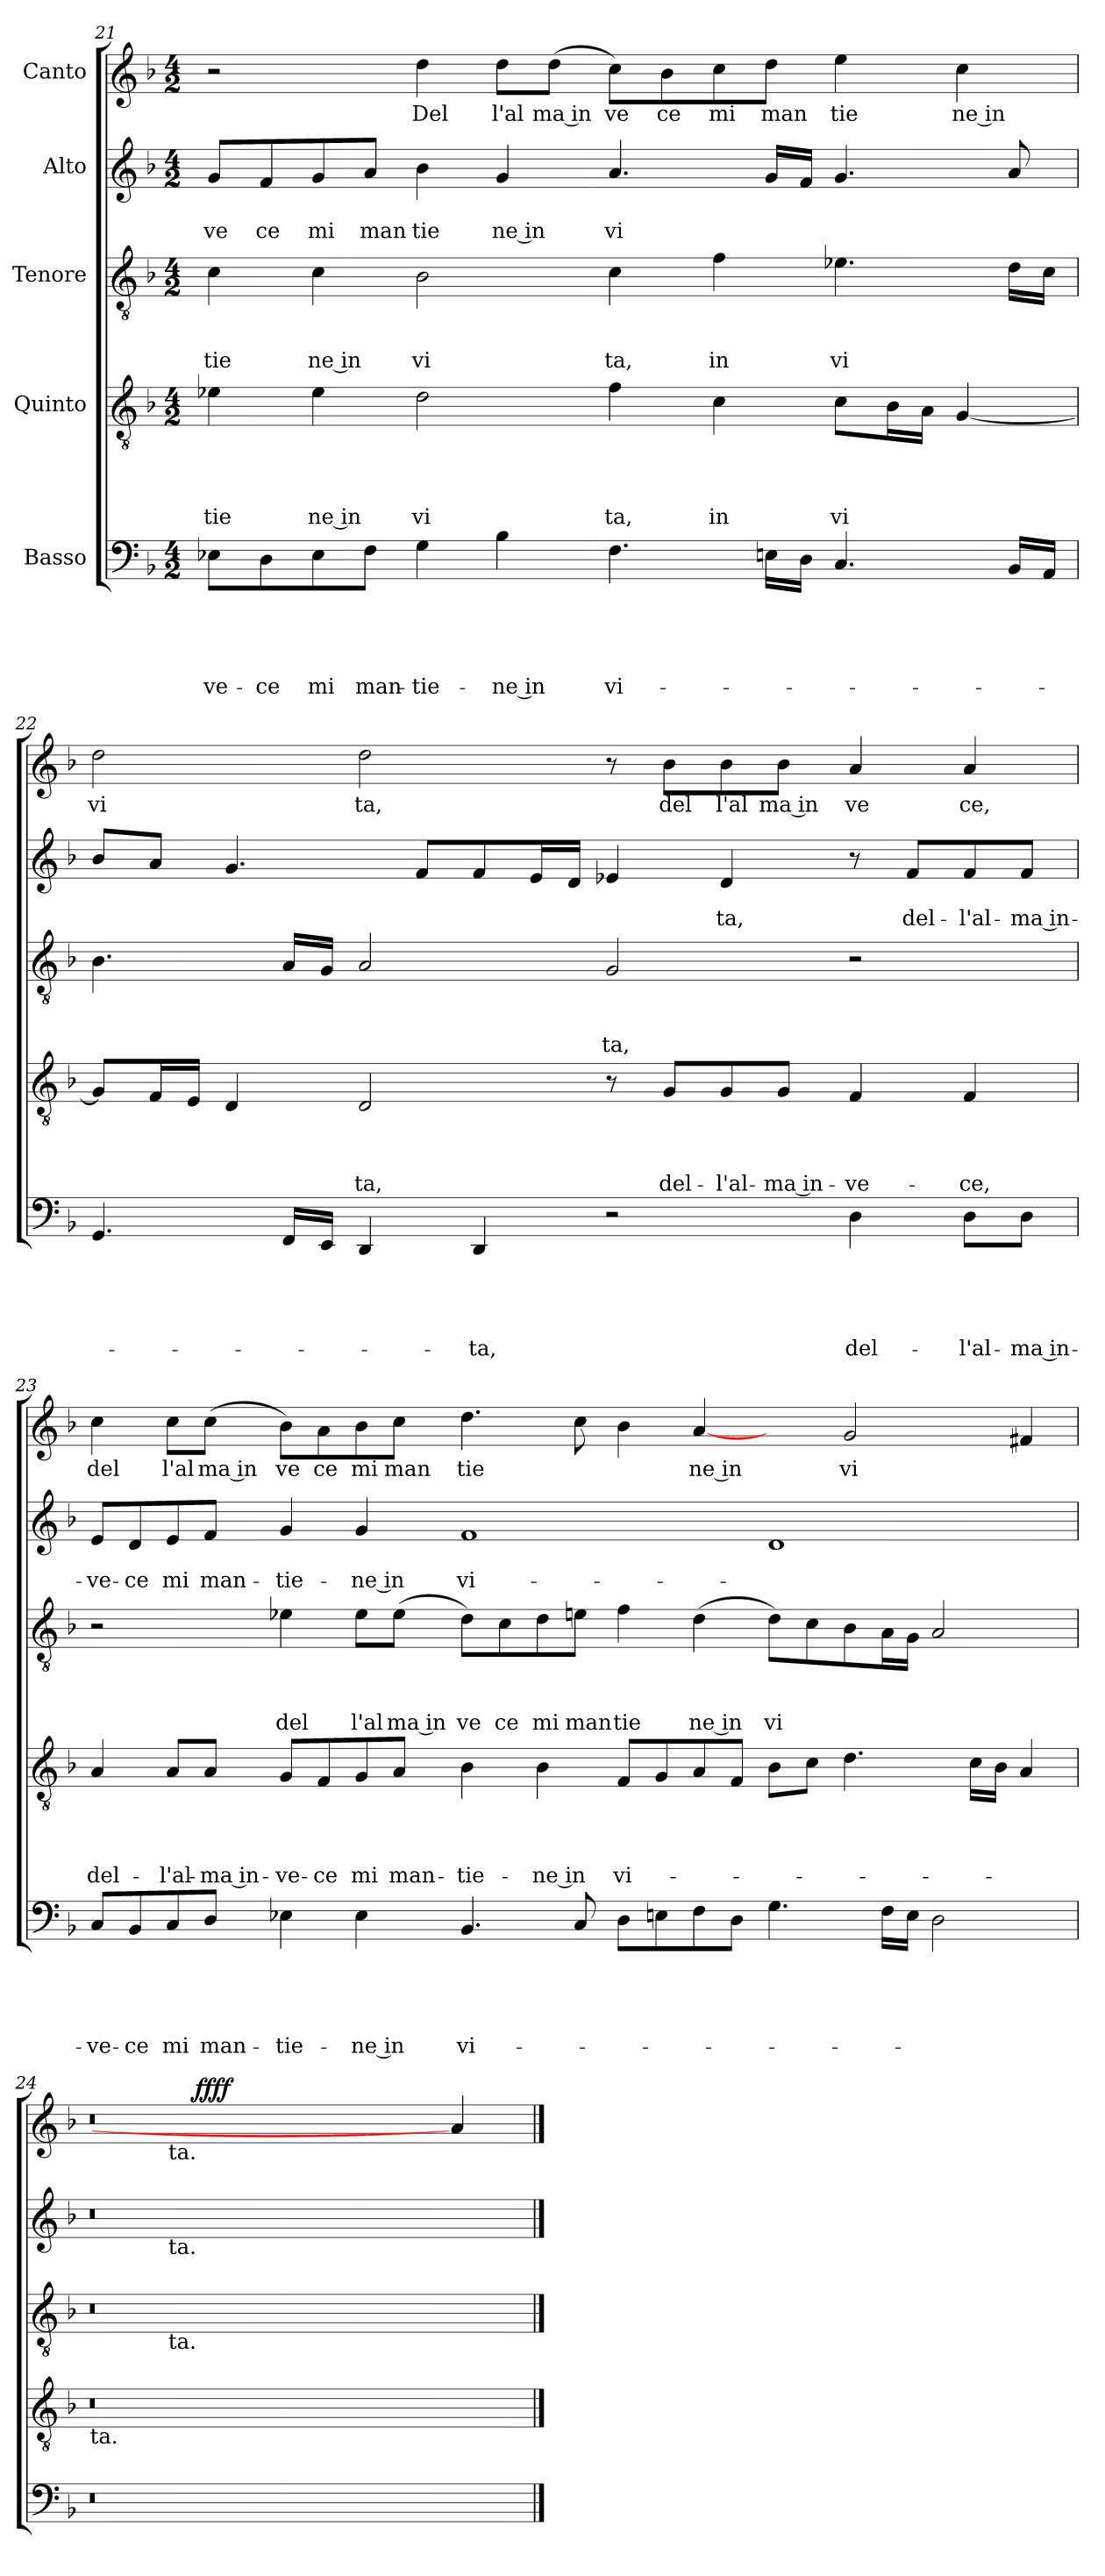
**kern	**text	**text	**text	**text	**text	**kern	**text	**text	**text	**text	**kern	**text	**text	**text	**kern	**text	**text	**kern	**text	**dynam
*part5	*part5	*part5	*part5	*part5	*part5	*part4	*part4	*part4	*part4	*part4	*part3	*part3	*part3	*part3	*part2	*part2	*part2	*part1	*part1	*part1
*staff5	*staff5	*staff5	*staff5	*staff5	*staff5	*staff4	*staff4	*staff4	*staff4	*staff4	*staff3	*staff3	*staff3	*staff3	*staff2	*staff2	*staff2	*staff1	*staff1	*staff1
*I"Basso	*	*	*	*	*	*I"Quinto	*	*	*	*	*I"Tenore	*	*	*	*I"Alto	*	*	*I"Canto	*	*
*clefF4	*	*	*	*	*	*clefGv2	*	*	*	*	*clefGv2	*	*	*	*clefG2	*	*	*clefG2	*	*
*k[b-]	*	*	*	*	*	*k[b-]	*	*	*	*	*k[b-]	*	*	*	*k[b-]	*	*	*k[b-]	*	*
*F:	*	*	*	*	*	*F:	*	*	*	*	*F:	*	*	*	*F:	*	*	*F:	*	*
*M4/2	*	*	*	*	*	*M4/2	*	*	*	*	*M4/2	*	*	*	*M4/2	*	*	*M4/2	*	*
=21	=21	=21	=21	=21	=21	=21	=21	=21	=21	=21	=21	=21	=21	=21	=21	=21	=21	=21	=21	=21
!	!	!	!	!	!LO:LY:b	!	!	!	!	!LO:LY:b	!	!	!	!LO:LY:b	!	!	!LO:LY:b	!	!	!
8E-X\L	.	.	.	.	-ve-	4e-X\	.	.	.	tie	4c\	.	.	tie	8g/L	.	ve	2r	.	.
!	!	!	!	!	!LO:LY:b	!	!	!	!	!	!	!	!	!	!	!	!LO:LY:b	!	!	!
8D\	.	.	.	.	-ce	.	.	.	.	.	.	.	.	.	8f/	.	ce	.	.	.
!	!	!	!	!	!LO:LY:b	!	!	!	!	!LO:LY:b:rj	!	!	!	!LO:LY:b:rj	!	!	!LO:LY:b	!	!	!
8E-\	.	.	.	.	mi	4e-\	.	.	.	ne in	4c\	.	.	ne in	8g/	.	mi	.	.	.
!	!	!	!	!	!LO:LY:b	!	!	!	!	!	!	!	!	!	!	!	!LO:LY:b	!	!	!
8F\J	.	.	.	.	man-	.	.	.	.	.	.	.	.	.	8a/J	.	man	.	.	.
!	!	!	!	!	!LO:LY:b	!	!	!	!	!LO:LY:b	!	!	!	!LO:LY:b	!	!	!LO:LY:b	!	!LO:LY:b	!
4G\	.	.	.	.	-tie-	2d\	.	.	.	vi	2B-\	.	.	vi	4b-\	.	tie	4dd\	Del	.
!	!	!	!	!	!LO:LY:b:rj	!	!	!	!	!	!	!	!	!	!	!	!LO:LY:b:rj	!	!LO:LY:b	!
4B-\	.	.	.	.	-ne in	.	.	.	.	.	.	.	.	.	4g/	.	ne in	8dd\L	l'al	.
!	!	!	!	!	!	!	!	!	!	!	!	!	!	!	!	!	!	!	!LO:LY:b:rj	!
.	.	.	.	.	.	.	.	.	.	.	.	.	.	.	.	.	.	(<8dd\J	ma in	.
!	!	!	!	!	!LO:LY:b	!	!	!	!	!LO:LY:b	!	!	!	!LO:LY:b	!	!	!LO:LY:b	!	!LO:LY:b	!
4.F\	.	.	.	.	vi-	4f\	.	.	.	ta,	4c\	.	.	ta,	4.a/	.	vi	8cc\L)	ve	.
!	!	!	!	!	!	!	!	!	!	!	!	!	!	!	!	!	!	!	!LO:LY:b	!
.	.	.	.	.	.	.	.	.	.	.	.	.	.	.	.	.	.	8b-\	ce	.
!	!	!	!	!	!	!	!	!	!	!LO:LY:b	!	!	!	!LO:LY:b	!	!	!	!	!LO:LY:b	!
.	.	.	.	.	.	4c\	.	.	.	in	4f\	.	.	in	.	.	.	8cc\	mi	.
!	!	!	!	!	!	!	!	!	!	!	!	!	!	!	!	!	!	!	!LO:LY:b	!
16En\LL	.	.	.	.	.	.	.	.	.	.	.	.	.	.	16g/LL	.	.	8dd\J	man	.
16D\JJ	.	.	.	.	.	.	.	.	.	.	.	.	.	.	16f/JJ	.	.	.	.	.
!	!	!	!	!	!	!	!	!	!	!LO:LY:b	!	!	!	!LO:LY:b	!	!	!	!	!LO:LY:b	!
4.C/	.	.	.	.	.	8c\L	.	.	.	vi	4.e-X\	.	.	vi	4.g/	.	.	4ee\	tie	.
.	.	.	.	.	.	16B-\L	.	.	.	.	.	.	.	.	.	.	.	.	.	.
.	.	.	.	.	.	16A\JJ	.	.	.	.	.	.	.	.	.	.	.	.	.	.
!	!	!	!	!	!	!	!	!	!	!	!	!	!	!	!	!	!	!	!LO:LY:b:rj	!
.	.	.	.	.	.	[>4G/	.	.	.	.	.	.	.	.	.	.	.	4cc\	ne in	.
16BB-/LL	.	.	.	.	.	.	.	.	.	.	16d\LL	.	.	.	8a/	.	.	.	.	.
16AA/JJ	.	.	.	.	.	.	.	.	.	.	16c\JJ	.	.	.	.	.	.	.	.	.
!!LO:PB:g=z
=22	=22	=22	=22	=22	=22	=22	=22	=22	=22	=22	=22	=22	=22	=22	=22	=22	=22	=22	=22	=22
!	!	!	!	!	!	!	!	!	!	!	!	!	!	!	!	!	!	!	!LO:LY:b	!
4.GG/	.	.	.	.	.	8G/L]	.	.	.	.	4.B-\	.	.	.	8b-/L	.	.	2dd\	vi	.
.	.	.	.	.	.	16F/L	.	.	.	.	.	.	.	.	8a/J	.	.	.	.	.
.	.	.	.	.	.	16E/JJ	.	.	.	.	.	.	.	.	.	.	.	.	.	.
.	.	.	.	.	.	4D/	.	.	.	.	.	.	.	.	4.g/	.	.	.	.	.
16FF/LL	.	.	.	.	.	.	.	.	.	.	16A/LL	.	.	.	.	.	.	.	.	.
16EE/JJ	.	.	.	.	.	.	.	.	.	.	16G/JJ	.	.	.	.	.	.	.	.	.
!	!	!	!	!	!	!	!	!	!	!LO:LY:b	!	!	!	!	!	!	!	!	!LO:LY:b	!
4DD/	.	.	.	.	.	2D/	.	.	.	ta,	2A/	.	.	.	.	.	.	2dd\	ta,	.
.	.	.	.	.	.	.	.	.	.	.	.	.	.	.	8f/L	.	.	.	.	.
!	!	!	!	!	!LO:LY:b	!	!	!	!	!	!	!	!	!	!	!	!	!	!	!
4DD/	.	.	.	.	-ta,	.	.	.	.	.	.	.	.	.	8f/	.	.	.	.	.
.	.	.	.	.	.	.	.	.	.	.	.	.	.	.	16e/L	.	.	.	.	.
.	.	.	.	.	.	.	.	.	.	.	.	.	.	.	16d/JJ	.	.	.	.	.
!	!	!	!	!	!	!	!	!	!	!	!	!	!	!LO:LY:b	!	!	!	!	!	!
2r	.	.	.	.	.	8r	.	.	.	.	2G/	.	.	ta,	4e-X/	.	.	8r	.	.
!	!	!	!	!	!	!	!	!	!	!LO:LY:b	!	!	!	!	!	!	!	!	!LO:LY:b	!
.	.	.	.	.	.	8G/L	.	.	.	del-	.	.	.	.	.	.	.	8b-\L	del	.
!	!	!	!	!	!	!	!	!	!	!LO:LY:b	!	!	!	!	!	!	!LO:LY:b	!	!LO:LY:b	!
.	.	.	.	.	.	8G/	.	.	.	-l'al-	.	.	.	.	4d/	.	ta,	8b-\	l'al	.
!	!	!	!	!	!	!	!	!	!	!LO:LY:b:rj	!	!	!	!	!	!	!	!	!LO:LY:b:rj	!
.	.	.	.	.	.	8G/J	.	.	.	-ma in-	.	.	.	.	.	.	.	8b-\J	ma in	.
!	!	!	!	!	!LO:LY:b	!	!	!	!	!LO:LY:b	!	!	!	!	!	!	!	!	!LO:LY:b	!
4D\	.	.	.	.	del-	4F/	.	.	.	-ve-	2r	.	.	.	8r	.	.	4a/	ve	.
!	!	!	!	!	!	!	!	!	!	!	!	!	!	!	!	!	!LO:LY:b	!	!	!
.	.	.	.	.	.	.	.	.	.	.	.	.	.	.	8f/L	.	del-	.	.	.
!	!	!	!	!	!LO:LY:b	!	!	!	!	!LO:LY:b	!	!	!	!	!	!	!LO:LY:b	!	!LO:LY:b	!
8D\L	.	.	.	.	-l'al-	4F/	.	.	.	-ce,	.	.	.	.	8f/	.	-l'al-	4a/	ce,	.
!	!	!	!	!	!LO:LY:b:rj	!	!	!	!	!	!	!	!	!	!	!	!LO:LY:b:rj	!	!	!
8D\J	.	.	.	.	-ma in-	.	.	.	.	.	.	.	.	.	8f/J	.	-ma in-	.	.	.
=23	=23	=23	=23	=23	=23	=23	=23	=23	=23	=23	=23	=23	=23	=23	=23	=23	=23	=23	=23	=23
!	!	!	!	!	!LO:LY:b	!	!	!	!	!LO:LY:b	!	!	!	!	!	!	!LO:LY:b	!	!LO:LY:b	!
8C/L	.	.	.	.	-ve-	4A/	.	.	.	del-	2r	.	.	.	8e/L	.	-ve-	4cc>\	del	.
!	!	!	!	!	!LO:LY:b	!	!	!	!	!	!	!	!	!	!	!	!LO:LY:b	!	!	!
8BB-/	.	.	.	.	-ce	.	.	.	.	.	.	.	.	.	8d/	.	-ce	.	.	.
!	!	!	!	!	!LO:LY:b	!	!	!	!	!LO:LY:b	!	!	!	!	!	!	!LO:LY:b	!	!LO:LY:b	!
8C/	.	.	.	.	mi	8A/L	.	.	.	-l'al-	.	.	.	.	8e/	.	mi	8cc\L	l'al	.
!	!	!	!	!	!LO:LY:b	!	!	!	!	!LO:LY:b:rj	!	!	!	!	!	!	!LO:LY:b	!	!LO:LY:b:rj	!
8D/J	.	.	.	.	man-	8A/J	.	.	.	-ma in-	.	.	.	.	8f/J	.	man-	(<8cc\J	ma in	.
!	!	!	!	!	!LO:LY:b	!	!	!	!	!LO:LY:b	!	!	!	!LO:LY:b	!	!	!LO:LY:b	!	!LO:LY:b	!
4E-X\	.	.	.	.	-tie-	8G/L	.	.	.	-ve-	4e-X\	.	.	del	4g/	.	-tie-	8b-\L)	ve	.
!	!	!	!	!	!	!	!	!	!	!LO:LY:b	!	!	!	!	!	!	!	!	!LO:LY:b	!
.	.	.	.	.	.	8F/	.	.	.	-ce	.	.	.	.	.	.	.	8a\	ce	.
!	!	!	!	!	!LO:LY:b:rj	!	!	!	!	!LO:LY:b	!	!	!	!LO:LY:b	!	!	!LO:LY:b:rj	!	!LO:LY:b	!
4E-\	.	.	.	.	-ne in	8G/	.	.	.	mi	8e-\L	.	.	l'al	4g/	.	-ne in	8b-\	mi	.
!	!	!	!	!	!	!	!	!	!	!LO:LY:b	!	!	!	!LO:LY:b:rj	!	!	!	!	!LO:LY:b	!
.	.	.	.	.	.	8A/J	.	.	.	man-	(<8e-\J	.	.	ma in	.	.	.	8cc\J	man	.
!	!	!	!	!	!LO:LY:b	!	!	!	!	!LO:LY:b	!	!	!	!LO:LY:b	!	!	!LO:LY:b	!	!LO:LY:b	!
4.BB-/	.	.	.	.	vi-	4B-\	.	.	.	-tie-	8d\L)	.	.	ve	1f	.	vi-	4.dd\	tie	.
!	!	!	!	!	!	!	!	!	!	!	!	!	!	!LO:LY:b	!	!	!	!	!	!
.	.	.	.	.	.	.	.	.	.	.	8c\	.	.	ce	.	.	.	.	.	.
!	!	!	!	!	!	!	!	!	!	!LO:LY:b:rj	!	!	!	!LO:LY:b	!	!	!	!	!	!
.	.	.	.	.	.	4B-\	.	.	.	-ne in	8d\	.	.	mi	.	.	.	.	.	.
!	!	!	!	!	!	!	!	!	!	!	!	!	!	!LO:LY:b	!	!	!	!	!	!
8C/	.	.	.	.	.	.	.	.	.	.	8en\J	.	.	man	.	.	.	8cc\	.	.
!	!	!	!	!	!	!	!	!	!	!LO:LY:b	!	!	!	!LO:LY:b	!	!	!	!	!	!
8D\L	.	.	.	.	.	8F/L	.	.	.	vi-	4f\	.	.	tie	.	.	.	4b-\	.	.
8En\	.	.	.	.	.	8G/	.	.	.	.	.	.	.	.	.	.	.	.	.	.
!	!	!	!	!	!	!	!	!	!	!	!	!	!	!LO:LY:b:rj	!	!	!	!	!LO:LY:b:rj	!
8F\	.	.	.	.	.	8A/	.	.	.	.	(<4d\	.	.	ne in	.	.	.	[4a/	ne in	.
8D\J	.	.	.	.	.	8F/J	.	.	.	.	.	.	.	.	.	.	.	.	.	.
!	!	!	!	!	!	!	!	!	!	!	!	!	!	!LO:LY:b	!	!	!	!	!	!
4.G\	.	.	.	.	.	8B-\L	.	.	.	.	8d\L)	.	.	vi	1d	.	.	4ryy	.	.
.	.	.	.	.	.	8c\J	.	.	.	.	8c\	.	.	.	.	.	.	.	.	.
!	!	!	!	!	!	!	!	!	!	!	!	!	!	!	!	!	!	!	!LO:LY:b	!
.	.	.	.	.	.	4.d\	.	.	.	.	8B-\	.	.	.	.	.	.	2g/	vi	.
16F\LL	.	.	.	.	.	.	.	.	.	.	16A\L	.	.	.	.	.	.	.	.	.
16E\JJ	.	.	.	.	.	.	.	.	.	.	16G\JJ	.	.	.	.	.	.	.	.	.
2D\	.	.	.	.	.	.	.	.	.	.	2A/	.	.	.	.	.	.	.	.	.
.	.	.	.	.	.	16c\LL	.	.	.	.	.	.	.	.	.	.	.	.	.	.
.	.	.	.	.	.	16B-\JJ	.	.	.	.	.	.	.	.	.	.	.	.	.	.
.	.	.	.	.	.	4A/	.	.	.	.	.	.	.	.	.	.	.	4f#X/	.	.
=24	=24	=24	=24	=24	=24	=24	=24	=24	=24	=24	=24	=24	=24	=24	=24	=24	=24	=24	=24	=24
*	*	*	*	*	*	*	*	*	*	*	*	*	*	*	*	*	*	*^	*	*
!	!	!	!	!	!	!LO:TX:b:t=ta.	!	!	!	!	!	!	!	!	!	!	!	!	!	!	!
*	*	*	*	*	*	*	*	*	*	*	*^	*	*	*	*^	*	*	*	*^	*	*
0r	.	.	.	.	.	0r	.	.	.	.	0r	4ryy	.	.	.	0r	4ryy	.	.	0r	4..ryy	4ryy	.	.
.	.	.	.	.	.	.	.	.	.	.	.	16.ryy	.	.	.	.	16.ryy	.	.	.	.	16.ryy	.	.
!	!	!	!	!	!	!	!	!	!	!	!	!	!	!	!	!	!	!	!	!	!	!LO:TX:b:t=ta.	!	!
!	!	!	!	!	!	!	!	!	!	!	!	!	!	!	!	!	!LO:TX:b:t=ta.	!	!	!	!	!	!	!
!	!	!	!	!	!	!	!	!	!	!	!	!LO:TX:b:t=ta.	!	!	!	!	!	!	!	!	!	!	!	!
.	.	.	.	.	.	.	.	.	.	.	.	1ryy	.	.	.	.	1ryy	.	.	.	.	1ryy	.	.
!	!	!	!	!	!	!	!	!	!	!	!	!	!	!	!	!	!	!	!	!	!	!	!	!LO:DY:b
.	.	.	.	.	.	.	.	.	.	.	.	.	.	.	.	.	.	.	.	.	1ryy	.	.	ffff
.	.	.	.	.	.	.	.	.	.	.	.	2ryy	.	.	.	.	2ryy	.	.	.	.	2ryy	.	.
.	.	.	.	.	.	.	.	.	.	.	.	.	.	.	.	.	.	.	.	.	2ryy	.	.	.
.	.	.	.	.	.	.	.	.	.	.	.	4ryy	.	.	.	.	4ryy	.	.	.	.	4ryy	.	.
.	.	.	.	.	.	.	.	.	.	.	.	.	.	.	.	.	.	.	.	.	4ryy	.	.	.
4ryy	.	.	.	.	.	4ryy	.	.	.	.	4ryy	.	.	.	.	4ryy	.	.	.	4a/]	.	.	.	.
.	.	.	.	.	.	.	.	.	.	.	.	8ryy	.	.	.	.	8ryy	.	.	.	.	8ryy	.	.
.	.	.	.	.	.	.	.	.	.	.	.	.	.	.	.	.	.	.	.	.	16ryy	.	.	.
.	.	.	.	.	.	.	.	.	.	.	.	32ryy	.	.	.	.	32ryy	.	.	.	.	32ryy	.	.
*	*	*	*	*	*	*	*	*	*	*	*v	*v	*	*	*	*	*	*	*	*v	*v	*v	*	*
*	*	*	*	*	*	*	*	*	*	*	*	*	*	*	*v	*v	*	*	*	*	*
==	==	==	==	==	==	==	==	==	==	==	==	==	==	==	==	==	==	==	==	==
*-	*-	*-	*-	*-	*-	*-	*-	*-	*-	*-	*-	*-	*-	*-	*-	*-	*-	*-	*-	*-
